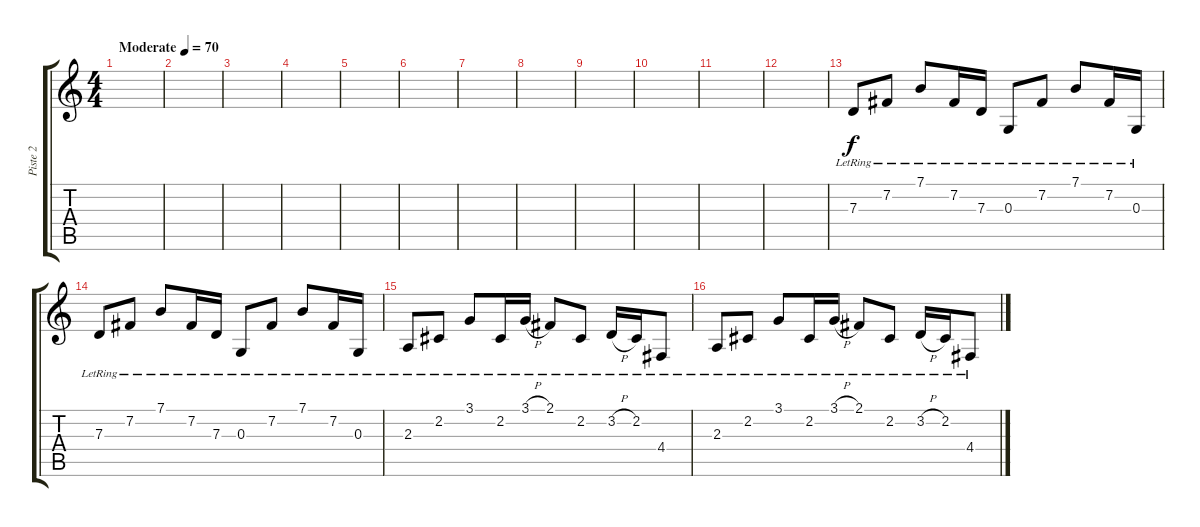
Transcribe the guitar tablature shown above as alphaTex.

\track ("Piste 2" "Piste 2") {instrument musicbox}
\staff {score tabs}
\tuning (E4 B3 G3 D3 A2 E2) {hide}
\ts (4 4)
\tempo (70 "Moderate")
\clef g2
\ks c
|
|
|
|
|
|
|
|
|
|
|
|
7.3{lr}.8 7.2{lr}.8 7.1{lr}.8 7.2{lr}.16 7.3{lr}.16 0.3{lr}.8 7.2{lr}.8 7.1{lr}.8 7.2{lr}.16 0.3{lr}.16 |
7.3{lr}.8 7.2{lr}.8 7.1{lr}.8 7.2{lr}.16 7.3{lr}.16 0.3{lr}.8 7.2{lr}.8 7.1{lr}.8 7.2{lr}.16 0.3{lr}.16 |
2.3{lr}.8 2.2{lr}.8 3.1{lr}.8 2.2{lr}.16 3.1{h lr}.16 2.1{lr}.8 2.2{lr}.8 3.2{h lr}.16 2.2{lr}.16 4.4{lr}.8 |
2.3{lr}.8 2.2{lr}.8 3.1{lr}.8 2.2{lr}.16 3.1{h lr}.16 2.1{lr}.8 2.2{lr}.8 3.2{h lr}.16 2.2{lr}.16 4.4{lr}.8
